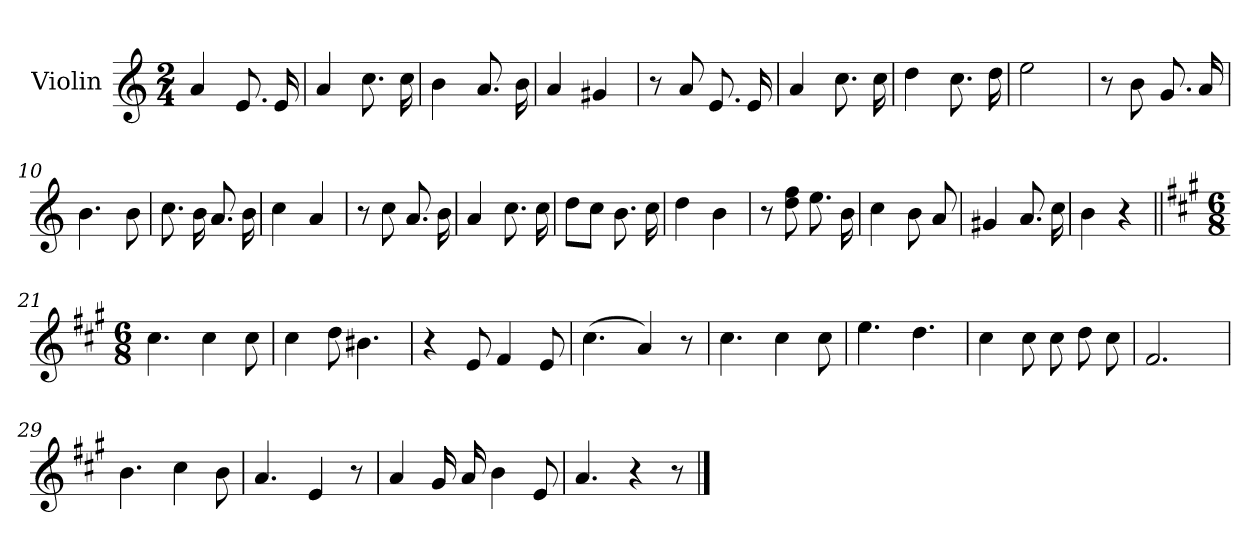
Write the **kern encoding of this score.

**kern	**dynam
*part1	*part1
*staff1	*staff1
*I"Violin	*
*I'Vln.	*
*clefG2	*
*M2/4	*
=1	=1
4a	.
8.e	.
16e	.
=2	=2
4a	.
8.cc	.
16cc	.
=3	=3
4b	.
8.a	.
16b	.
=4	=4
4a	.
4g#X	.
=5	=5
8r	.
8a	.
8.e	.
16e	.
=6	=6
4a	.
8.cc	.
16cc	.
=7	=7
4dd	.
8.cc	.
16dd	.
=8	=8
2ee	.
!!LO:LB:g=z
=9	=9
8r	.
8b	.
8.g	.
16a	.
=10	=10
4.b	.
8b	.
=11	=11
8.cc	.
16b	.
8.a	.
16b	.
=12	=12
4cc	.
4a	.
=13	=13
8r	.
8cc	.
8.a	.
16b	.
=14	=14
4a	.
8.cc	.
16cc	.
=15	=15
8ddL	.
8ccJ	.
8.b	.
16cc	.
=16	=16
4dd	.
4b	.
!!LO:LB:g=z
=17	=17
8r	.
8dd 8ff	.
8.ee	.
16b	.
=18	=18
4cc	.
8b	.
8a	.
=19	=19
4g#X	.
8.a	.
16cc	.
=20	=20
4b	.
4r	.
=21||	=21||
*k[f#c#g#]	*
*M6/8	*
4.cc#	Andantino
4cc#	.
8cc#	.
=22	=22
4cc#	.
8dd	.
4.b#	.
=23	=23
4r	.
8e	.
4f#	.
8e	.
!!LO:LB:g=z
=24	=24
(4.cc#	.
4a)	.
8r	.
=25	=25
4.cc#	.
4cc#	.
8cc#	.
=26	=26
4.ee	.
4.dd	.
=27	=27
4cc#	.
8cc#	.
8cc#	.
8dd	.
8cc#	.
=28	=28
2.f#	.
=29	=29
4.b	.
4cc#	.
8b	.
=30	=30
4.a	.
4e	.
8r	.
!!LO:LB:g=z
=31	=31
4a	.
16g#	.
16a	.
4b	.
8e	.
=32	=32
4.a	.
4r	.
8r	.
==	==
*-	*-
